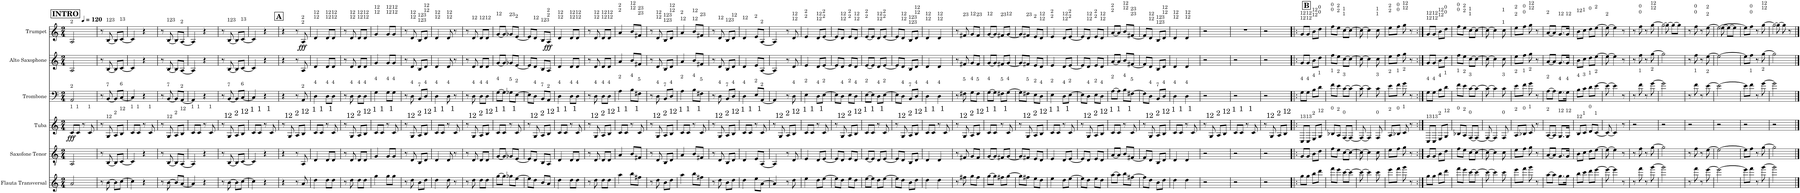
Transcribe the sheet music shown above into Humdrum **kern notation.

**kern	**kern	**kern	**dynam	**kern	**kern	**kern	**dynam
*part6	*part5	*part4	*part4	*part3	*part2	*part1	*part1
*staff6	*staff5	*staff4	*staff4	*staff3	*staff2	*staff1	*staff1
*I"Flauta Transversal	*I"Saxofone Tenor	*I"Tuba	*	*I"Trombone	*I"Alto Saxophone	*I"Trumpet	*
*I'Fl.	*I'Sax. Tn.	*I'Tba.	*	*I'Trb.	*I'A. Sax.	*I'Tpt.	*
*clefG2	*clefGv2	*clefG2	*	*clefF4	*clefG2	*clefG2	*
*	*ITrd8c14	*	*	*	*ITrd5c9	*ITrd1c2	*
*k[]	*k[]	*k[]	*	*k[]	*k[]	*k[]	*
*M2/4	*M2/4	*M2/4	*	*M2/4	*M2/4	*M2/4	*
*MM120	*MM120	*MM120	*	*MM120	*MM120	*MM120	*
!!LO:REH:place=s1:a:B:cj:fs=14:t=INTRO
=1	=1	=1	=1	=1	=1	=1	=1
!	!	!	!	!	!	!LO:TX:a:t=2	!
!	!	!	!	!LO:TX:a:t=2	!	!	!
!	!	!LO:TX:a:t=1	!	!	!	!	!
!	!	!	!LO:DY:b	!	!	!	!
2a/	2AA/	8c/L	fff	2AA/	2A/	2A/	.
!	!	!LO:TX:a:t=1	!	!	!	!	!
.	.	8c/J	.	.	.	.	.
.	.	8r	.	.	.	.	.
!	!	!LO:TX:a:t=1	!	!	!	!	!
.	.	8c/	.	.	.	.	.
=2	=2	=2	=2	=2	=2	=2	=2
8r	8r	8r	.	8r	8r	8r	.
!	!	!	!	!	!	!LO:TX:a:t=123	!
!	!	!	!	!LO:TX:a:t=7	!	!	!
!	!	!LO:TX:a:t=12	!	!	!	!	!
[8b\	[8BB/	8G/	.	[8BB/	[8B/	[8B/	.
!	!	!LO:TX:a:t=2	!	!	!	!	!
8b\L]	8BB/L]	8A/L	.	8BB/L]	8B/L]	8B/L]	.
!	!	!	!	!	!	!LO:TX:a:t=13	!
!	!	!	!	!LO:TX:a:t=6	!	!	!
!	!	!LO:TX:a:t=12	!	!	!	!	!
[8cc\J	[8C/J	8B/J	.	[8C/J	[8c/J	[8c/J	.
=3	=3	=3	=3	=3	=3	=3	=3
!	!	!LO:TX:a:t=1	!	!	!	!	!
4cc\]	4C/]	8c/L	.	4C/]	4c/]	4c/]	.
!	!	!LO:TX:a:t=1	!	!	!	!	!
.	.	8c/J	.	.	.	.	.
4r	4r	8r	.	4r	4r	4r	.
!	!	!LO:TX:a:t=1	!	!	!	!	!
.	.	8c/	.	.	.	.	.
=4	=4	=4	=4	=4	=4	=4	=4
8r	8r	8r	.	8r	8r	8r	.
!	!	!	!	!	!	!LO:TX:a:t=123	!
!	!	!	!	!LO:TX:a:t=7	!	!	!
!	!	!LO:TX:a:t=12	!	!	!	!	!
[8b\	[8BB/	8G/	.	[8BB/	[8B/	[8B/	.
!	!	!LO:TX:a:t=2	!	!	!	!	!
8b/L]	8BB/L]	8A/L	.	8BB/L]	8B/L]	8B/L]	.
!	!	!	!	!	!	!LO:TX:a:t=2	!
!	!	!	!	!LO:TX:a:t=2	!	!	!
!	!	!LO:TX:a:t=12	!	!	!	!	!
[8a/J	[8AA/J	8B/J	.	[8AA/J	[8A/J	[8A/J	.
=5	=5	=5	=5	=5	=5	=5	=5
!	!	!LO:TX:a:t=1	!	!	!	!	!
4a/]	4AA/]	8c/L	.	4AA/]	4A/]	4A/]	.
!	!	!LO:TX:a:t=1	!	!	!	!	!
.	.	8c/J	.	.	.	.	.
4r	4r	8r	.	4r	4r	4r	.
!	!	!LO:TX:a:t=1	!	!	!	!	!
.	.	8c/	.	.	.	.	.
=6	=6	=6	=6	=6	=6	=6	=6
8r	8r	8r	.	8r	8r	8r	.
!	!	!	!	!	!	!LO:TX:a:t=123	!
!	!	!	!	!LO:TX:a:t=7	!	!	!
!	!	!LO:TX:a:t=12	!	!	!	!	!
[8b\	[8BB/	8G/	.	[8BB/	[8B/	[8B/	.
!	!	!LO:TX:a:t=2	!	!	!	!	!
8b\L]	8BB/L]	8A/L	.	8BB/L]	8B/L]	8B/L]	.
!	!	!	!	!	!	!LO:TX:a:t=13	!
!	!	!	!	!LO:TX:a:t=6	!	!	!
!	!	!LO:TX:a:t=12	!	!	!	!	!
[8cc\J	[8C/J	8B/J	.	[8C/J	[8c/J	[8c/J	.
=7	=7	=7	=7	=7	=7	=7	=7
!	!	!LO:TX:a:t=1	!	!	!	!	!
4cc\]	4C/]	8c/L	.	4C/]	4c/]	4c/]	.
!	!	!LO:TX:a:t=1	!	!	!	!	!
.	.	8c/J	.	.	.	.	.
4r	4r	8r	.	4r	4r	4r	.
!	!	!LO:TX:a:t=1	!	!	!	!	!
.	.	8c/	.	.	.	.	.
!!LO:REH:place=s1:a:B:cj:fs=14:t=A
=8	=8	=8	=8	=8	=8	=8	=8
4r	4r	8r	.	4r	4r	4r	.
!	!	!LO:TX:a:t=12	!	!	!	!	!
.	.	8G/	.	.	.	.	.
!	!	!LO:TX:a:t=2	!	!	!	!	!
8r	8r	8A/L	.	8r	8r	8r	.
!	!	!	!	!	!	!LO:TX:a:t=2	!
!	!	!	!	!	!	!LO:TX:a:t=2	!
!	!	!	!	!LO:TX:a:t=2	!	!	!
!	!	!LO:TX:a:t=12	!	!	!	!	!
!	!	!	!	!	!	!	!LO:DY:b
8a/	8AA/	8B/J	.	8AA/	8A/	8A/	fff
=9	=9	=9	=9	=9	=9	=9	=9
!	!	!	!	!	!	!LO:TX:a:t=12	!
!	!	!	!	!	!	!LO:TX:a:t=12	!
!	!	!	!	!LO:TX:a:t=4	!	!	!
!	!	!LO:TX:a:t=1	!	!	!	!	!
4dd\	4D/	8c/L	.	4D\	4d/	4d/	.
!	!	!LO:TX:a:t=1	!	!	!	!	!
.	.	8c/J	.	.	.	.	.
!	!	!	!	!	!	!LO:TX:a:t=12	!
!	!	!	!	!	!	!LO:TX:a:t=12	!
!	!	!	!	!LO:TX:a:t=4	!	!	!
8dd\L	8D/L	8r	.	8D\L	8d/L	8d/L	.
!	!	!	!	!	!	!LO:TX:a:t=12	!
!	!	!	!	!	!	!LO:TX:a:t=12	!
!	!	!	!	!LO:TX:a:t=4	!	!	!
!	!	!LO:TX:a:t=1	!	!	!	!	!
8dd\J	8D/J	8c/	.	8D\J	8d/J	8d/J	.
=10	=10	=10	=10	=10	=10	=10	=10
8r	8r	8r	.	8r	8r	8r	.
!	!	!	!	!	!	!LO:TX:a:t=12	!
!	!	!	!	!	!	!LO:TX:a:t=12	!
!	!	!	!	!LO:TX:a:t=4	!	!	!
!	!	!LO:TX:a:t=12	!	!	!	!	!
8dd\	8D/	8G/	.	8D\	8d/	8d/	.
!	!	!	!	!	!	!LO:TX:a:t=12	!
!	!	!	!	!	!	!LO:TX:a:t=12	!
!	!	!	!	!LO:TX:a:t=4	!	!	!
!	!	!LO:TX:a:t=2	!	!	!	!	!
8dd\L	8D/L	8A/L	.	8D\L	8d/L	8d/L	.
!	!	!	!	!	!	!LO:TX:a:t=12	!
!	!	!	!	!	!	!LO:TX:a:t=12	!
!	!	!	!	!LO:TX:a:t=4	!	!	!
!	!	!LO:TX:a:t=12	!	!	!	!	!
8dd\J	8D/J	8B/J	.	8D\J	8d/J	8d/J	.
=11	=11	=11	=11	=11	=11	=11	=11
!	!	!	!	!	!	!LO:TX:a:t=12	!
!	!	!	!	!	!	!LO:TX:a:t=12	!
!	!	!	!	!LO:TX:a:t=4	!	!	!
!	!	!LO:TX:a:t=1	!	!	!	!	!
4gg\	4G/	8c/L	.	4G\	4g/	4g/	.
!	!	!LO:TX:a:t=1	!	!	!	!	!
.	.	8c/J	.	.	.	.	.
!	!	!	!	!	!	!LO:TX:a:t=12	!
!	!	!	!	!	!	!LO:TX:a:t=12	!
!	!	!	!	!LO:TX:a:t=4	!	!	!
8gg\L	8G/L	8r	.	8G\L	8g/L	8g/L	.
!	!	!	!	!	!	!LO:TX:a:t=12	!
!	!	!	!	!	!	!LO:TX:a:t=12	!
!	!	!	!	!LO:TX:a:t=4	!	!	!
!	!	!LO:TX:a:t=1	!	!	!	!	!
8gg\J	8G/J	8c/	.	8G\J	8g/J	8g/J	.
=12	=12	=12	=12	=12	=12	=12	=12
8r	8r	8r	.	8r	8r	8r	.
!	!	!	!	!	!	!LO:TX:a:t=12	!
!	!	!	!	!	!	!LO:TX:a:t=12	!
!	!	!	!	!LO:TX:a:t=4	!	!	!
!	!	!LO:TX:a:t=12	!	!	!	!	!
8dd\	8D/	8G/	.	8D\	8d/	8d/	.
!	!	!	!	!	!	!LO:TX:a:t=123	!
!	!	!	!	!	!	!LO:TX:a:t=123	!
!	!	!	!	!LO:TX:a:t=7	!	!	!
!	!	!LO:TX:a:t=2	!	!	!	!	!
8b\L	8BB/L	8A/L	.	8BB/L	8B/L	8B/L	.
!	!	!	!	!	!	!LO:TX:a:t=12	!
!	!	!	!	!	!	!LO:TX:a:t=12	!
!	!	!	!	!LO:TX:a:t=4	!	!	!
!	!	!LO:TX:a:t=12	!	!	!	!	!
8dd\J	8D/J	8B/J	.	8D/J	8d/J	8d/J	.
=13	=13	=13	=13	=13	=13	=13	=13
!	!	!	!	!	!	!LO:TX:a:t=12	!
!	!	!	!	!	!	!LO:TX:a:t=12	!
!	!	!	!	!LO:TX:a:t=4	!	!	!
!	!	!LO:TX:a:t=1	!	!	!	!	!
4dd\	4D/	8c/L	.	4D\	4d/	4d/	.
!	!	!LO:TX:a:t=1	!	!	!	!	!
.	.	8c/J	.	.	.	.	.
!	!	!	!	!	!	!LO:TX:a:t=12	!
!	!	!	!	!	!	!LO:TX:a:t=12	!
!	!	!	!	!LO:TX:a:t=4	!	!	!
8dd\	8D/	8r	.	8D\	8d/	8d/	.
!	!	!LO:TX:a:t=1	!	!	!	!	!
8r	8r	8c/	.	8r	8r	8r	.
=14	=14	=14	=14	=14	=14	=14	=14
8r	8r	8r	.	8r	8r	8r	.
!	!	!	!	!	!	!LO:TX:a:t=12	!
!	!	!	!	!LO:TX:a:t=4	!	!	!
!	!	!LO:TX:a:t=12	!	!	!	!	!
8dd\	8D/	8G/	.	8D\	8d/	8d/	.
!	!	!	!	!	!	!LO:TX:a:t=12	!
!	!	!	!	!LO:TX:a:t=4	!	!	!
!	!	!LO:TX:a:t=2	!	!	!	!	!
8dd\L	8D/L	8A/L	.	8D\L	8d/L	8d/L	.
!	!	!	!	!	!	!LO:TX:a:t=12	!
!	!	!	!	!LO:TX:a:t=4	!	!	!
!	!	!LO:TX:a:t=12	!	!	!	!	!
8dd\J	8D/J	8B/J	.	8D\J	8d/J	8d/J	.
=15	=15	=15	=15	=15	=15	=15	=15
!	!	!	!	!	!	!LO:TX:a:t=12	!
!	!	!	!	!LO:TX:a:t=4	!	!	!
!	!	!LO:TX:a:t=1	!	!	!	!	!
[8gg\L	[8G/L	8c/L	.	[8G\L	[8g/L	[8g/L	.
!	!	!LO:TX:a:t=1	!	!	!	!	!
8gg\J]	8G/J]	8c/J	.	8G\J]	8g/J]	8g/J]	.
!	!	!	!	!	!	!LO:TX:a:t=23	!
!	!	!	!	!LO:TX:a:t=5	!	!	!
8gg-X\L	8G-X/L	8r	.	8G-X\L	8g-X/L	8g-X/L	.
!	!	!	!	!	!	!LO:TX:a:t=2	!
!	!	!	!	!LO:TX:a:t=2	!	!	!
!	!	!LO:TX:a:t=1	!	!	!	!	!
[8ee\J	[8E/J	8c/	.	[8E\J	[8e/J	[8e/J	.
=16	=16	=16	=16	=16	=16	=16	=16
8ee\L]	8E/L]	8r	.	8E\L]	8e/L]	8e/L]	.
!	!	!	!	!	!	!LO:TX:a:t=12	!
!	!	!	!	!LO:TX:a:t=4	!	!	!
!	!	!LO:TX:a:t=12	!	!	!	!	!
8dd\J	8D/J	8G/	.	8D\J	8d/J	8d/J	.
!	!	!	!	!	!	!LO:TX:a:t=123	!
!	!	!	!	!LO:TX:a:t=7	!	!	!
!	!	!LO:TX:a:t=2	!	!	!	!	!
8b/L	8BB/L	8A/L	.	8BB/L	8B/L	8B/L	.
!	!	!	!	!	!	!LO:TX:a:t=2	!
!	!	!	!	!	!	!LO:TX:a:t=2	!
!	!	!	!	!LO:TX:a:t=2	!	!	!
!	!	!LO:TX:a:t=12	!	!	!	!	!
!	!	!	!	!	!	!	!LO:DY:b
8a/J	8AA/J	8B/J	.	8AA/J	8A/J	8A/J	fff
=17	=17	=17	=17	=17	=17	=17	=17
!	!	!	!	!	!	!LO:TX:a:t=12	!
!	!	!	!	!	!	!LO:TX:a:t=12	!
!	!	!	!	!LO:TX:a:t=4	!	!	!
!	!	!LO:TX:a:t=1	!	!	!	!	!
4dd\	4D/	8c/L	.	4D\	4d/	4d/	.
!	!	!LO:TX:a:t=1	!	!	!	!	!
.	.	8c/J	.	.	.	.	.
!	!	!	!	!	!	!LO:TX:a:t=12	!
!	!	!	!	!	!	!LO:TX:a:t=12	!
!	!	!	!	!LO:TX:a:t=4	!	!	!
8dd\L	8D/L	8r	.	8D\L	8d/L	8d/L	.
!	!	!	!	!	!	!LO:TX:a:t=12	!
!	!	!	!	!	!	!LO:TX:a:t=12	!
!	!	!	!	!LO:TX:a:t=4	!	!	!
!	!	!LO:TX:a:t=1	!	!	!	!	!
8dd\J	8D/J	8c/	.	8D\J	8d/J	8d/J	.
=18	=18	=18	=18	=18	=18	=18	=18
8r	8r	8r	.	8r	8r	8r	.
!	!	!	!	!	!	!LO:TX:a:t=12	!
!	!	!	!	!	!	!LO:TX:a:t=12	!
!	!	!	!	!LO:TX:a:t=4	!	!	!
!	!	!LO:TX:a:t=12	!	!	!	!	!
8dd\	8D/	8G/	.	8D\	8d/	8d/	.
!	!	!	!	!	!	!LO:TX:a:t=12	!
!	!	!	!	!	!	!LO:TX:a:t=12	!
!	!	!	!	!LO:TX:a:t=4	!	!	!
!	!	!LO:TX:a:t=2	!	!	!	!	!
8dd\L	8D/L	8A/L	.	8D\L	8d/L	8d/L	.
!	!	!	!	!	!	!LO:TX:a:t=12	!
!	!	!	!	!	!	!LO:TX:a:t=12	!
!	!	!	!	!LO:TX:a:t=4	!	!	!
!	!	!LO:TX:a:t=12	!	!	!	!	!
8dd\J	8D/J	8B/J	.	8D\J	8d/J	8d/J	.
=19	=19	=19	=19	=19	=19	=19	=19
!	!	!	!	!	!	!LO:TX:a:t=2	!
!	!	!	!	!	!	!LO:TX:a:t=2	!
!	!	!	!	!LO:TX:a:t=2	!	!	!
!	!	!LO:TX:a:t=1	!	!	!	!	!
4aa\	4A/	8c/L	.	4A\	4a/	4a/	.
!	!	!LO:TX:a:t=1	!	!	!	!	!
.	.	8c/J	.	.	.	.	.
!	!	!	!	!	!	!LO:TX:a:t=12	!
!	!	!	!	!	!	!LO:TX:a:t=12	!
!	!	!	!	!LO:TX:a:t=4	!	!	!
8bb\L	8B/L	8r	.	8B\L	8b/L	8b/L	.
!	!	!	!	!	!	!LO:TX:a:t=23	!
!	!	!	!	!	!	!LO:TX:a:t=23	!
!	!	!	!	!LO:TX:a:t=5	!	!	!
!	!	!LO:TX:a:t=1	!	!	!	!	!
8ff#X\J	8F#X/J	8c/	.	8F#X\J	8f#X/J	8f#X/J	.
=20	=20	=20	=20	=20	=20	=20	=20
8r	8r	8r	.	8r	8r	8r	.
!	!	!	!	!	!	!LO:TX:a:t=12	!
!	!	!	!	!	!	!LO:TX:a:t=12	!
!	!	!	!	!LO:TX:a:t=4	!	!	!
!	!	!LO:TX:a:t=12	!	!	!	!	!
8dd\	8D/	8G/	.	8D\	8d/	8d/	.
!	!	!	!	!	!	!LO:TX:a:t=123	!
!	!	!	!	!	!	!LO:TX:a:t=123	!
!	!	!	!	!LO:TX:a:t=7	!	!	!
!	!	!LO:TX:a:t=2	!	!	!	!	!
8b\L	8BB/L	8A/L	.	8BB/L	8B/L	8B/L	.
!	!	!	!	!	!	!LO:TX:a:t=12	!
!	!	!	!	!	!	!LO:TX:a:t=12	!
!	!	!	!	!LO:TX:a:t=4	!	!	!
!	!	!LO:TX:a:t=12	!	!	!	!	!
8dd\J	8D/J	8B/J	.	8D/J	8d/J	8d/J	.
=21	=21	=21	=21	=21	=21	=21	=21
!	!	!	!	!	!	!LO:TX:a:t=12	!
!	!	!	!	!	!	!LO:TX:a:t=2	!
!	!	!	!	!LO:TX:a:t=2	!	!	!
!	!	!LO:TX:a:t=1	!	!	!	!	!
4aa\	4A/	8c/L	.	4A\	4a/	4a/	.
!	!	!LO:TX:a:t=1	!	!	!	!	!
.	.	8c/J	.	.	.	.	.
!	!	!	!	!	!	!LO:TX:a:t=12	!
!	!	!	!	!	!	!LO:TX:a:t=12	!
!	!	!	!	!LO:TX:a:t=4	!	!	!
8bb\L	8B/L	8r	.	8B\L	8b/L	8b/L	.
!	!	!	!	!	!	!LO:TX:a:t=23	!
!	!	!	!	!LO:TX:a:t=5	!	!	!
!	!	!LO:TX:a:t=1	!	!	!	!	!
8ff#X\J	8F#X/J	8c/	.	8F#X\J	8f#X/J	8f#X/J	.
=22	=22	=22	=22	=22	=22	=22	=22
8r	8r	8r	.	8r	8r	8r	.
!	!	!	!	!	!	!LO:TX:a:t=12	!
!	!	!	!	!LO:TX:a:t=4	!	!	!
!	!	!LO:TX:a:t=12	!	!	!	!	!
8dd\	8D/	8G/	.	8D\	8d/	8d/	.
!	!	!	!	!	!	!LO:TX:a:t=123	!
!	!	!	!	!LO:TX:a:t=7	!	!	!
!	!	!LO:TX:a:t=2	!	!	!	!	!
8b\L	8BB/L	8A/L	.	8BB/L	8B/L	8B/L	.
!	!	!	!	!	!	!LO:TX:a:t=12	!
!	!	!	!	!LO:TX:a:t=4	!	!	!
!	!	!LO:TX:a:t=12	!	!	!	!	!
8dd\J	8D/J	8B/J	.	8D/J	8d/J	8d/J	.
=23	=23	=23	=23	=23	=23	=23	=23
!	!	!	!	!	!	!LO:TX:a:t=12	!
!	!	!	!	!LO:TX:a:t=4	!	!	!
!	!	!LO:TX:a:t=1	!	!	!	!	!
4dd\	4D/	8c/L	.	4D\	4d/	4d/	.
!	!	!LO:TX:a:t=1	!	!	!	!	!
.	.	8c/J	.	.	.	.	.
!	!	!	!	!	!	!LO:TX:a:t=2	!
!	!	!	!	!LO:TX:a:t=2	!	!	!
8ee\L	8E/L	8r	.	8E/L	8e/L	8e/L	.
!	!	!	!	!	!	!LO:TX:a:t=2	!
!	!	!	!	!LO:TX:a:t=2	!	!	!
!	!	!LO:TX:a:t=1	!	!	!	!	!
[8a\J	[8AA/J	8c/	.	[8AA/J	[8A/J	[8A/J	.
=24	=24	=24	=24	=24	=24	=24	=24
4a/]	4AA/]	8r	.	4AA/]	4A/]	4A/]	.
!	!	!LO:TX:a:t=12	!	!	!	!	!
.	.	8G/	.	.	.	.	.
!	!	!LO:TX:a:t=2	!	!	!	!	!
8r	8r	8A/L	.	8r	8r	8r	.
!	!	!	!	!	!	!LO:TX:a:t=12	!
!	!	!	!	!	!	!LO:TX:a:t=12	!
!	!	!	!	!LO:TX:a:t=4	!	!	!
!	!	!LO:TX:a:t=12	!	!	!	!	!
8dd\	8D/	8B/J	.	8D\	8d/	8d/	.
=25	=25	=25	=25	=25	=25	=25	=25
!	!	!	!	!	!	!LO:TX:a:t=2	!
!	!	!	!	!	!	!LO:TX:a:t=2	!
!	!	!	!	!LO:TX:a:t=2	!	!	!
!	!	!LO:TX:a:t=1	!	!	!	!	!
4ee\	4E/	8c/L	.	4E\	4e/	4e/	.
!	!	!LO:TX:a:t=1	!	!	!	!	!
.	.	8c/J	.	.	.	.	.
!	!	!	!	!	!	!LO:TX:a:t=12	!
!	!	!	!	!	!	!LO:TX:a:t=12	!
!	!	!	!	!LO:TX:a:t=4	!	!	!
8dd\L	8D/L	8r	.	8D\L	8d/L	8d/L	.
!	!	!	!	!	!	!LO:TX:a:t=2	!
!	!	!	!	!	!	!LO:TX:a:t=2	!
!	!	!	!	!LO:TX:a:t=2	!	!	!
!	!	!LO:TX:a:t=1	!	!	!	!	!
[8ee\J	[8E/J	8c/	.	[8E\J	[8e/J	[8e/J	.
=26	=26	=26	=26	=26	=26	=26	=26
8ee\L]	8E/L]	8r	.	8E\L]	8e/L]	8e/L]	.
!	!	!	!	!	!	!LO:TX:a:t=12	!
!	!	!	!	!	!	!LO:TX:a:t=12	!
!	!	!	!	!LO:TX:a:t=4	!	!	!
!	!	!LO:TX:a:t=12	!	!	!	!	!
8dd\J	8D/J	8G/	.	8D\J	8d/J	8d/J	.
!	!	!	!	!	!	!LO:TX:a:t=2	!
!	!	!	!	!	!	!LO:TX:a:t=2	!
!	!	!	!	!LO:TX:a:t=2	!	!	!
!	!	!LO:TX:a:t=2	!	!	!	!	!
8ee\L	8E/L	8A/L	.	8E\L	8e/L	8e/L	.
!	!	!	!	!	!	!LO:TX:a:t=12	!
!	!	!	!	!	!	!LO:TX:a:t=12	!
!	!	!	!	!LO:TX:a:t=4	!	!	!
!	!	!LO:TX:a:t=12	!	!	!	!	!
8dd\J	8D/J	8B/J	.	8D\J	8d/J	8d/J	.
=27	=27	=27	=27	=27	=27	=27	=27
!	!	!	!	!	!	!LO:TX:a:t=2	!
!	!	!	!	!	!	!LO:TX:a:t=2	!
!	!	!	!	!LO:TX:a:t=2	!	!	!
!	!	!LO:TX:a:t=1	!	!	!	!	!
[8ee\L	[8E/L	8c/L	.	[8E\L	[8e/L	[8e/L	.
!	!	!LO:TX:a:t=1	!	!	!	!	!
8ee\J]	8E/J]	8c/J	.	8E\J]	8e/J]	8e/J]	.
!	!	!	!	!	!	!LO:TX:a:t=12	!
!	!	!	!	!	!	!LO:TX:a:t=12	!
!	!	!	!	!LO:TX:a:t=4	!	!	!
8dd\L	8D/L	8r	.	8D\L	8d/L	8d/L	.
!	!	!	!	!	!	!LO:TX:a:t=2	!
!	!	!	!	!	!	!LO:TX:a:t=2	!
!	!	!	!	!LO:TX:a:t=2	!	!	!
!	!	!LO:TX:a:t=1	!	!	!	!	!
[8ee\J	[8E/J	8c/	.	[8E\J	[8e/J	[8e/J	.
=28	=28	=28	=28	=28	=28	=28	=28
8ee\L]	8E/L]	8r	.	8E\L]	8e/L]	8e/L]	.
!	!	!	!	!	!	!LO:TX:a:t=12	!
!	!	!	!	!	!	!LO:TX:a:t=12	!
!	!	!	!	!LO:TX:a:t=4	!	!	!
!	!	!LO:TX:a:t=12	!	!	!	!	!
8dd\J	8D/J	8G/	.	8D\J	8d/J	8d/J	.
!	!	!	!	!	!	!LO:TX:a:t=123	!
!	!	!	!	!	!	!LO:TX:a:t=123	!
!	!	!	!	!LO:TX:a:t=7	!	!	!
!	!	!LO:TX:a:t=2	!	!	!	!	!
8b\L	8BB/L	8A/L	.	8BB/L	8B/L	8B/L	.
!	!	!	!	!	!	!LO:TX:a:t=12	!
!	!	!	!	!	!	!LO:TX:a:t=12	!
!	!	!	!	!LO:TX:a:t=4	!	!	!
!	!	!LO:TX:a:t=12	!	!	!	!	!
8dd\J	8D/J	8B/J	.	8D/J	8d/J	8d/J	.
=29	=29	=29	=29	=29	=29	=29	=29
!	!	!	!	!	!	!LO:TX:a:t=12	!
!	!	!	!	!	!	!LO:TX:a:t=12	!
!	!	!	!	!LO:TX:a:t=4	!	!	!
!	!	!LO:TX:a:t=1	!	!	!	!	!
4dd\	4D/	8c/L	.	4D\	4d/	4d/	.
!	!	!LO:TX:a:t=1	!	!	!	!	!
.	.	8c/J	.	.	.	.	.
!	!	!	!	!	!	!LO:TX:a:t=12	!
!	!	!	!	!	!	!LO:TX:a:t=12	!
!	!	!	!	!LO:TX:a:t=4	!	!	!
4dd\	4D/	8r	.	4D\	4d/	4d/	.
!	!	!LO:TX:a:t=1	!	!	!	!	!
.	.	8c/	.	.	.	.	.
=30	=30	=30	=30	=30	=30	=30	=30
8r	8r	8r	.	8r	8r	8r	.
!	!	!	!	!	!	!LO:TX:a:t=23	!
!	!	!	!	!LO:TX:a:t=5	!	!	!
!	!	!LO:TX:a:t=12	!	!	!	!	!
8ff#X\	8F#X/	8G/	.	8F#X\	8f#X/	8f#X/	.
!	!	!	!	!	!	!LO:TX:a:t=12	!
!	!	!	!	!LO:TX:a:t=4	!	!	!
!	!	!LO:TX:a:t=2	!	!	!	!	!
8gg\L	8G/L	8A/L	.	8G\L	8g/L	8g/L	.
!	!	!	!	!	!	!LO:TX:a:t=23	!
!	!	!	!	!LO:TX:a:t=5	!	!	!
!	!	!LO:TX:a:t=12	!	!	!	!	!
8ff#\J	8F#/J	8B/J	.	8F#\J	8f#/J	8f#/J	.
=31	=31	=31	=31	=31	=31	=31	=31
!	!	!	!	!	!	!LO:TX:a:t=12	!
!	!	!	!	!LO:TX:a:t=4	!	!	!
!	!	!LO:TX:a:t=1	!	!	!	!	!
[8gg\L	[8G/L	8c/L	.	[8G\L	[8g/L	[8g/L	.
!	!	!LO:TX:a:t=1	!	!	!	!	!
8gg\J]	8G/J]	8c/J	.	8G\J]	8g/J]	8g/J]	.
!	!	!	!	!	!	!LO:TX:a:t=23	!
!	!	!	!	!LO:TX:a:t=5	!	!	!
8ff#X\L	8F#X/L	8r	.	8F#X\L	8f#X/L	8f#X/L	.
!	!	!	!	!	!	!LO:TX:a:t=12	!
!	!	!	!	!LO:TX:a:t=4	!	!	!
!	!	!LO:TX:a:t=1	!	!	!	!	!
[8gg\J	[8G/J	8c/	.	[8G\J	[8g/J	[8g/J	.
=32	=32	=32	=32	=32	=32	=32	=32
8gg\L]	8G/L]	8r	.	8G\L]	8g/L]	8g/L]	.
!	!	!	!	!	!	!LO:TX:a:t=23	!
!	!	!	!	!LO:TX:a:t=5	!	!	!
!	!	!LO:TX:a:t=12	!	!	!	!	!
8ff#X\J	8F#X/J	8G/	.	8F#X\J	8f#X/J	8f#X/J	.
!	!	!	!	!	!	!LO:TX:a:t=2	!
!	!	!	!	!LO:TX:a:t=2	!	!	!
!	!	!LO:TX:a:t=2	!	!	!	!	!
8ee\L	8E/L	8A/L	.	8E\L	8e/L	8e/L	.
!	!	!	!	!	!	!LO:TX:a:t=12	!
!	!	!	!	!	!	!LO:TX:a:t=12	!
!	!	!	!	!LO:TX:a:t=4	!	!	!
!	!	!LO:TX:a:t=12	!	!	!	!	!
8dd\J	8D/J	8B/J	.	8D\J	8d/J	8d/J	.
=33	=33	=33	=33	=33	=33	=33	=33
!	!	!	!	!	!	!LO:TX:a:t=2	!
!	!	!	!	!	!	!LO:TX:a:t=2	!
!	!	!	!	!LO:TX:a:t=2	!	!	!
!	!	!LO:TX:a:t=1	!	!	!	!	!
4ee\	4E/	8c/L	.	4E\	4e/	4e/	.
!	!	!LO:TX:a:t=1	!	!	!	!	!
.	.	8c/J	.	.	.	.	.
!	!	!	!	!	!	!LO:TX:a:t=12	!
!	!	!	!	!	!	!LO:TX:a:t=12	!
!	!	!	!	!LO:TX:a:t=4	!	!	!
8dd\L	8D/L	8r	.	8D\L	8d/L	8d/L	.
!	!	!	!	!	!	!LO:TX:a:t=2	!
!	!	!	!	!	!	!LO:TX:a:t=2	!
!	!	!	!	!LO:TX:a:t=2	!	!	!
!	!	!LO:TX:a:t=1	!	!	!	!	!
[8ee\J	[8E/J	8c/	.	[8E\J	[8e/J	[8e/J	.
=34	=34	=34	=34	=34	=34	=34	=34
8ee\L]	8E/L]	8r	.	8E\L]	8e/L]	8e/L]	.
!	!	!	!	!	!	!LO:TX:a:t=12	!
!	!	!	!	!	!	!LO:TX:a:t=12	!
!	!	!	!	!LO:TX:a:t=4	!	!	!
!	!	!LO:TX:a:t=12	!	!	!	!	!
8dd\J	8D/J	8G/	.	8D\J	8d/J	8d/J	.
!	!	!	!	!	!	!LO:TX:a:t=2	!
!	!	!	!	!	!	!LO:TX:a:t=2	!
!	!	!	!	!LO:TX:a:t=2	!	!	!
!	!	!LO:TX:a:t=2	!	!	!	!	!
8ee\L	8E/L	8A/L	.	8E\L	8e/L	8e/L	.
!	!	!	!	!	!	!LO:TX:a:t=12	!
!	!	!	!	!	!	!LO:TX:a:t=12	!
!	!	!	!	!LO:TX:a:t=4	!	!	!
!	!	!LO:TX:a:t=12	!	!	!	!	!
8dd\J	8D/J	8B/J	.	8D\J	8d/J	8d/J	.
=35	=35	=35	=35	=35	=35	=35	=35
!	!	!	!	!	!	!LO:TX:a:t=2	!
!	!	!	!	!	!	!LO:TX:a:t=2	!
!	!	!	!	!LO:TX:a:t=2	!	!	!
!	!	!LO:TX:a:t=1	!	!	!	!	!
[8aa\L	[8A/L	8c/L	.	[8A\L	[8a/L	[8a/L	.
!	!	!LO:TX:a:t=1	!	!	!	!	!
8aa\J]	8A/J]	8c/J	.	8A\J]	8a/J]	8a/J]	.
!	!	!	!	!	!	!LO:TX:a:t=12	!
!	!	!	!	!	!	!LO:TX:a:t=12	!
!	!	!	!	!LO:TX:a:t=4	!	!	!
8bb\L	8B/L	8r	.	8B\L	8b/L	8b/L	.
!	!	!	!	!	!	!LO:TX:a:t=23	!
!	!	!	!	!	!	!LO:TX:a:t=23	!
!	!	!	!	!LO:TX:a:t=5	!	!	!
!	!	!LO:TX:a:t=1	!	!	!	!	!
[8ff#X\J	[8F#X/J	8c/	.	[8F#X\J	[8f#X/J	[8f#X/J	.
=36	=36	=36	=36	=36	=36	=36	=36
8ff#\L]	8F#/L]	8r	.	8F#\L]	8f#/L]	8f#/L]	.
!	!	!	!	!	!	!LO:TX:a:t=12	!
!	!	!	!	!	!	!LO:TX:a:t=12	!
!	!	!	!	!LO:TX:a:t=4	!	!	!
!	!	!LO:TX:a:t=12	!	!	!	!	!
8dd\J	8D/J	8G/	.	8D\J	8d/J	8d/J	.
!	!	!	!	!	!	!LO:TX:a:t=123	!
!	!	!	!	!	!	!LO:TX:a:t=123	!
!	!	!	!	!LO:TX:a:t=7	!	!	!
!	!	!LO:TX:a:t=2	!	!	!	!	!
8b\L	8BB/L	8A/L	.	8BB/L	8B/L	8B/L	.
!	!	!	!	!	!	!LO:TX:a:t=12	!
!	!	!	!	!	!	!LO:TX:a:t=12	!
!	!	!	!	!LO:TX:a:t=4	!	!	!
!	!	!LO:TX:a:t=12	!	!	!	!	!
8dd\J	8D/J	8B/J	.	8D/J	8d/J	8d/J	.
=37	=37	=37	=37	=37	=37	=37	=37
!	!	!	!	!	!	!LO:TX:a:t=12	!
!	!	!	!	!	!	!LO:TX:a:t=12	!
!	!	!	!	!LO:TX:a:t=4	!	!	!
!	!	!LO:TX:a:t=1	!	!	!	!	!
4dd\	4D/	8c/L	.	4D\	4d/	4d/	.
!	!	!LO:TX:a:t=1	!	!	!	!	!
.	.	8c/J	.	.	.	.	.
!	!	!	!	!	!	!LO:TX:a:t=12	!
!	!	!	!	!	!	!LO:TX:a:t=12	!
!	!	!	!	!LO:TX:a:t=4	!	!	!
4dd\	4D/	8r	.	4D\	4d/	4d/	.
!	!	!LO:TX:a:t=1	!	!	!	!	!
.	.	8c/	.	.	.	.	.
=38	=38	=38	=38	=38	=38	=38	=38
2r	2r	8r	.	2r	2r	2r	.
!	!	!LO:TX:a:t=12	!	!	!	!	!
.	.	8G/	.	.	.	.	.
!	!	!LO:TX:a:t=2	!	!	!	!	!
.	.	8A/L	.	.	.	.	.
!	!	!LO:TX:a:t=12	!	!	!	!	!
.	.	8B/J	.	.	.	.	.
=39	=39	=39	=39	=39	=39	=39	=39
!	!	!LO:TX:a:t=1	!	!	!	!	!
2r	2r	8c/L	.	2r	2r	2r	.
!	!	!LO:TX:a:t=1	!	!	!	!	!
.	.	8c/J	.	.	.	.	.
.	.	8r	.	.	.	.	.
!	!	!LO:TX:a:t=1	!	!	!	!	!
.	.	8c/	.	.	.	.	.
=40	=40	=40	=40	=40	=40	=40	=40
2r	2r	8r	.	2r	2r	2r	.
!	!	!LO:TX:a:t=12	!	!	!	!	!
.	.	8G/	.	.	.	.	.
!	!	!LO:TX:a:t=2	!	!	!	!	!
.	.	8A/L	.	.	.	.	.
!	!	!LO:TX:a:t=12	!	!	!	!	!
.	.	8B/J	.	.	.	.	.
!!LO:REH:place=s1:a:B:cj:fs=14:t=B:qo=0.5
=41!|:	=41!|:	=41!|:	=41!|:	=41!|:	=41!|:	=41!|:	=41!|:
!	!	!	!	!	!	!LO:TX:a:t=12	!
!	!	!	!	!	!	!LO:TX:a:t=12	!
!	!	!	!	!LO:TX:a:t=4	!	!	!
!	!	!LO:TX:a:t=13	!	!	!	!	!
8gg\L	8G/L	8C/L	.	8G\L	8g/L	8g/L	.
!	!	!	!	!	!	!LO:TX:a:t=12	!
!	!	!	!	!	!	!LO:TX:a:t=12	!
!	!	!	!	!LO:TX:a:t=4	!	!	!
!	!	!LO:TX:a:t=13	!	!	!	!	!
8gg\J	8G/J	8C/J	.	8G\J	8g/J	8g/J	.
!	!	!	!	!	!	!LO:TX:a:t=12	!
!	!	!	!	!	!	!LO:TX:a:t=12	!
!	!	!	!	!LO:TX:a:t=4	!	!	!
!	!	!LO:TX:a:t=2	!	!	!	!	!
8bb\L	8B\L	8E/L	.	8B\L	8b\L	8b\L	.
!	!	!	!	!	!	!LO:TX:a:t=0	!
!	!	!	!	!	!	!LO:TX:a:t=0	!
!	!	!	!	!LO:TX:a:t=1	!	!	!
!	!	!LO:TX:a:t=12	!	!	!	!	!
8ddd\J	8d\J	8G/J	.	8d\J	8dd\J	8dd\J	.
=42	=42	=42	=42	=42	=42	=42	=42
!	!	!	!	!	!	!LO:TX:a:t=0	!
!	!	!	!	!	!	!LO:TX:a:t=0	!
!	!	!	!	!LO:TX:a:t=1	!	!	!
!	!	!LO:TX:a:t=0	!	!	!	!	!
8fff\L	8f\L	8B-X/L	.	8f\L	8ff\L	8ff\L	.
!	!	!	!	!	!	!LO:TX:a:t=2	!
!	!	!	!	!	!	!LO:TX:a:t=2	!
!	!	!	!	!LO:TX:a:t=2	!	!	!
!	!	!LO:TX:a:t=2	!	!	!	!	!
8eee\J	8e\J	8A/J	.	8e\J	8ee\J	8ee\J	.
!	!	!	!	!	!	!LO:TX:a:t=1	!
!	!	!	!	!	!	!LO:TX:a:t=1	!
!	!	!	!	!LO:TX:a:t=3	!	!	!
!	!	!LO:TX:a:t=0	!	!	!	!	!
[8ccc\L	[8c\L	[8F/L	.	[8c\L	[8cc\L	[8cc\L	.
8ccc\J_	8c\J_	8F/J_	.	8c\J_	8cc\J_	8cc\J_	.
=43	=43	=43	=43	=43	=43	=43	=43
8ccc\_	8c\_	8F/_	.	8c\_	8cc\_	8cc\_	.
4ccc\]	4c\]	4F/]	.	4c\]	4cc\]	4cc\]	.
!	!	!	!	!	!	!LO:TX:a:t=1	!
!	!	!	!	!	!	!LO:TX:a:t=1	!
!	!	!	!	!LO:TX:a:t=3	!	!	!
!	!	!LO:TX:a:t=0	!	!	!	!	!
8ccc\	8c\	8F/	.	8c\	8cc\	8cc\	.
=44	=44	=44	=44	=44	=44	=44	=44
!	!	!	!	!	!	!LO:TX:a:t=2	!
!	!	!	!	!	!	!LO:TX:a:t=2	!
!	!	!	!	!LO:TX:a:t=2	!	!	!
!	!	!LO:TX:a:t=2	!	!	!	!	!
8eee\L	8e\L	8A/L	.	8e\L	8ee\L	8ee\L	.
!	!	!	!	!	!	!LO:TX:a:t=0	!
!	!	!	!	!	!	!LO:TX:a:t=0	!
!	!	!	!	!LO:TX:a:t=1	!	!	!
!	!	!LO:TX:a:t=0	!	!	!	!	!
8fff\J	8f\J	8B-X/J	.	8f\J	8ff\J	8ff\J	.
!	!	!	!	!	!	!LO:TX:a:t=12	!
!	!	!	!	!	!	!LO:TX:a:t=12	!
!	!	!	!	!LO:TX:a:t=2	!	!	!
!	!	!LO:TX:a:t=1	!	!	!	!	!
8ggg\	8g\	8c/	.	8g\	8gg\	8gg\	.
8r	8r	8r	.	8r	8r	8r	.
=45:|!	=45:|!	=45:|!	=45:|!	=45:|!	=45:|!	=45:|!	=45:|!
!	!	!	!	!	!	!LO:TX:a:t=12	!
!	!	!	!	!	!	!LO:TX:a:t=12	!
!	!	!	!	!LO:TX:a:t=4	!	!	!
!	!	!LO:TX:a:t=13	!	!	!	!	!
8gg\L	8G/L	8C/L	.	8G\L	8g/L	8g/L	.
!	!	!	!	!	!	!LO:TX:a:t=12	!
!	!	!	!	!	!	!LO:TX:a:t=12	!
!	!	!	!	!LO:TX:a:t=4	!	!	!
!	!	!LO:TX:a:t=13	!	!	!	!	!
8gg\J	8G/J	8C/J	.	8G\J	8g/J	8g/J	.
!	!	!	!	!	!	!LO:TX:a:t=12	!
!	!	!	!	!	!	!LO:TX:a:t=12	!
!	!	!	!	!LO:TX:a:t=4	!	!	!
!	!	!LO:TX:a:t=2	!	!	!	!	!
8bb\L	8B\L	8E/L	.	8B\L	8b\L	8b\L	.
!	!	!	!	!	!	!LO:TX:a:t=0	!
!	!	!	!	!	!	!LO:TX:a:t=0	!
!	!	!	!	!LO:TX:a:t=1	!	!	!
!	!	!LO:TX:a:t=12	!	!	!	!	!
8ddd\J	8d\J	8G/J	.	8d\J	8dd\J	8dd\J	.
=46	=46	=46	=46	=46	=46	=46	=46
!	!	!	!	!	!	!LO:TX:a:t=0	!
!	!	!	!	!	!	!LO:TX:a:t=0	!
!	!	!	!	!LO:TX:a:t=1	!	!	!
!	!	!LO:TX:a:t=0	!	!	!	!	!
8fff\L	8f\L	8B-X/L	.	8f\L	8ff\L	8ff\L	.
!	!	!	!	!	!	!LO:TX:a:t=2	!
!	!	!	!	!	!	!LO:TX:a:t=2	!
!	!	!	!	!LO:TX:a:t=2	!	!	!
!	!	!LO:TX:a:t=2	!	!	!	!	!
8eee\J	8e\J	8A/J	.	8e\J	8ee\J	8ee\J	.
!	!	!	!	!	!	!LO:TX:a:t=1	!
!	!	!	!	!	!	!LO:TX:a:t=1	!
!	!	!	!	!LO:TX:a:t=3	!	!	!
!	!	!LO:TX:a:t=0	!	!	!	!	!
[8ccc\L	[8c\L	[8F/L	.	[8c\L	[8cc\L	[8cc\L	.
8ccc\J_	8c\J_	8F/J_	.	8c\J_	8cc\J_	8cc\J_	.
=47	=47	=47	=47	=47	=47	=47	=47
8ccc\_	8c\_	8F/_	.	8c\_	8cc\_	8cc\_	.
4ccc\]	4c\]	4F/]	.	4c\]	4cc\]	4cc\]	.
!	!	!	!	!	!	!LO:TX:a:t=1	!
!	!	!	!	!	!	!LO:TX:a:t=1	!
!	!	!	!	!LO:TX:a:t=3	!	!	!
!	!	!LO:TX:a:t=0	!	!	!	!	!
8ccc\	8c\	8F/	.	8c\	8cc\	8cc\	.
=48	=48	=48	=48	=48	=48	=48	=48
!	!	!	!	!	!	!LO:TX:a:t=2	!
!	!	!	!	!	!	!LO:TX:a:t=2	!
!	!	!	!	!LO:TX:a:t=2	!	!	!
!	!	!LO:TX:a:t=2	!	!	!	!	!
8eee\L	8e\L	8A/L	.	8e\L	8ee\L	8ee\L	.
!	!	!	!	!	!	!LO:TX:a:t=0	!
!	!	!	!	!	!	!LO:TX:a:t=0	!
!	!	!	!	!LO:TX:a:t=1	!	!	!
!	!	!LO:TX:a:t=0	!	!	!	!	!
8fff\J	8f\J	8B-X/J	.	8f\J	8ff\J	8ff\J	.
!	!	!	!	!	!	!LO:TX:a:t=12	!
!	!	!	!	!	!	!LO:TX:a:t=12	!
!	!	!	!	!LO:TX:a:t=2	!	!	!
!	!	!LO:TX:a:t=1	!	!	!	!	!
8ggg\	8g\	8c/	.	8g\	8gg\	8gg\	.
8r	8r	8r	.	8r	8r	8r	.
=49	=49	=49	=49	=49	=49	=49	=49
!	!	!	!	!	!	!LO:TX:a:t=2	!
!	!	!	!	!LO:TX:a:t=2	!	!	!
!	!	!LO:TX:a:t=2	!	!	!	!	!
[8aa\L	[8A/L	[8A/L	.	[8A\L	[8a/L	[8a/L	.
8aa\J]	8A/J]	8A/J]	.	8A\J]	8a/J]	8a/J]	.
!	!	!	!	!	!	!LO:TX:a:t=12	!
!	!	!	!	!LO:TX:a:t=4	!	!	!
!	!	!LO:TX:a:t=12	!	!	!	!	!
8.gg\L	8.G/L	8.G/L	.	8.G\L	8.g/L	8.g/L	.
!	!	!	!	!	!	!LO:TX:a:t=12	!
!	!	!	!	!LO:TX:a:t=4	!	!	!
!	!	!LO:TX:a:t=12	!	!	!	!	!
16gg\Jk	16G/Jk	16G/Jk	.	16G\Jk	16g/Jk	16g/Jk	.
=50	=50	=50	=50	=50	=50	=50	=50
!	!	!	!	!	!	!LO:TX:a:t=12	!
!	!	!	!	!LO:TX:a:t=4	!	!	!
!	!	!LO:TX:a:t=12	!	!	!	!	!
8bb\L	8B\L	8B/L	.	8B\L	8b\L	8b\L	.
!	!	!	!	!	!	!LO:TX:a:t=1	!
!	!	!	!	!LO:TX:a:t=3	!	!	!
!	!	!LO:TX:a:t=1	!	!	!	!	!
8ccc\J	8c\J	8c/J	.	8c\J	8cc\J	8cc\J	.
!	!	!	!	!	!	!LO:TX:a:t=0	!
!	!	!	!	!LO:TX:a:t=1	!	!	!
!	!	!LO:TX:a:t=0	!	!	!	!	!
8ddd\L	8d\L	8d/L	.	8d\L	8dd\L	8dd\L	.
!	!	!	!	!	!	!LO:TX:a:t=2	!
!	!	!	!	!LO:TX:a:t=2	!	!	!
!	!	!LO:TX:a:t=1	!	!	!	!	!
[8eee\J	[8e\J	[8c/J	.	[8e\J	[8ee\J	[8ee\J	.
=51	=51	=51	=51	=51	=51	=51	=51
!	!	!	!	!	!	!LO:TX:a:t=2	!
8eee\_	8e\_	8c/_	.	8e\_	8ee\_	8ee\_	.
4eee\]	4e\]	4c/]	.	4e\]	4ee\]	4ee\]	.
8r	8r	8r	.	8r	8r	8r	.
=52	=52	=52	=52	=52	=52	=52	=52
8r	8r	2r	.	8r	8r	8r	.
!	!	!	!	!	!	!LO:TX:a:t=0	!
!	!	!	!	!	!	!LO:TX:a:t=0	!
!	!	!	!	!LO:TX:a:t=1	!	!	!
8fff\	8f\	.	.	8f\	8ff\	8ff\	.
8r	8r	.	.	8r	8r	8r	.
!	!	!	!	!	!	!LO:TX:a:t=12	!
!	!	!	!	!	!	!LO:TX:a:t=12	!
!	!	!	!	!LO:TX:a:t=2	!	!	!
[8ggg\	[8g\	.	.	[8g\	[8gg\	[8gg\	.
=53	=53	=53	=53	=53	=53	=53	=53
2ggg\]	2g\]	2r	.	2g\]	2gg\]	2gg\_	.
4.ryy	4.ryy	4.ryy	.	4.ryy	4.ryy	8gg\_	.
.	.	.	.	.	.	8gg\L_	.
.	.	.	.	.	.	8gg\J]	.
=54	=54	=54	=54	=54	=54	=54	=54
8r	8r	2r	.	8r	8r	8r	.
!	!	!	!	!	!	!LO:TX:a:t=0	!
!	!	!	!	!	!	!LO:TX:a:t=0	!
!	!	!	!	!LO:TX:a:t=1	!	!	!
8fff\	8f\	.	.	8f\	8ff\	8ff\	.
8r	8r	.	.	8r	8r	8r	.
!	!	!	!	!	!	!LO:TX:a:t=2	!
!	!	!	!	!	!	!LO:TX:a:t=2	!
!	!	!	!	!LO:TX:a:t=2	!	!	!
[8eee\	[8e\	.	.	[8e\	[8ee\	[8ee\	.
=55	=55	=55	=55	=55	=55	=55	=55
2eee\_	2e\_	2r	.	2e\_	2ee\_	2ee\_	.
4.ryy	4.ryy	4.ryy	.	4.ryy	4.ryy	[8ee\	.
.	.	.	.	.	.	8ee\L_	.
.	.	.	.	.	.	8ee\J]	.
=56	=56	=56	=56	=56	=56	=56	=56
8eee\L]	8e\L]	2r	.	8e\L]	8ee\L]	8ee\L]	.
!	!	!	!	!	!	!LO:TX:a:t=0	!
!	!	!	!	!	!	!LO:TX:a:t=0	!
!	!	!	!	!LO:TX:a:t=1	!	!	!
8fff\J	8f\J	.	.	8f\J	8ff\J	8ff\J	.
8r	8r	.	.	8r	8r	8r	.
!	!	!	!	!	!	!LO:TX:a:t=12	!
!	!	!	!	!	!	!LO:TX:a:t=12	!
!	!	!	!	!LO:TX:a:t=2	!	!	!
[8ggg\	[8g\	.	.	[8g\	[8gg\	[8gg\	.
=57	=57	=57	=57	=57	=57	=57	=57
2ggg\]	2g\]	2r	.	2g\]	2gg\]	2gg\_	.
4.ryy	4.ryy	4.ryy	.	4.ryy	4.ryy	8gg\_	.
.	.	.	.	.	.	8gg\]	.
.	.	.	.	.	.	8r	.
==	==	==	==	==	==	==	==
*-	*-	*-	*-	*-	*-	*-	*-
